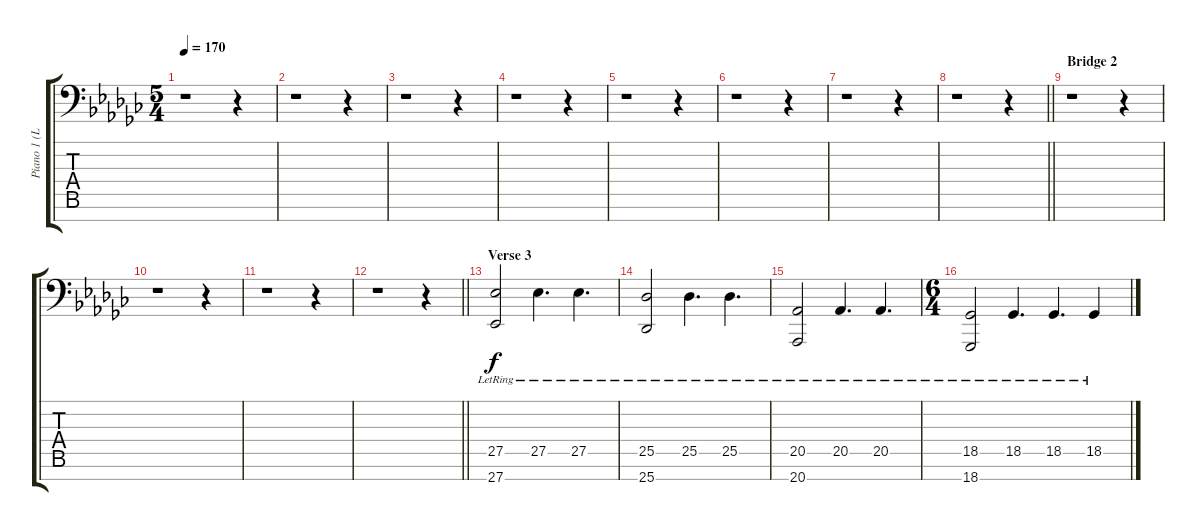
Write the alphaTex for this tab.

\track ("Piano 1 (Left Hand)" "Piano 1 (L") {instrument electricpiano1}
\staff {score tabs}
\tuning (D3 F2 F2 E1 C1 F0 C0) {hide}
\ts (5 4)
\tempo 170
\clef f4
\ks gb
r.1{dy f} r.4 |
r.1 r.4 |
r.1 r.4 |
r.1 r.4 |
r.1 r.4 |
r.1 r.4 |
r.1 r.4 |
\barLineRight lightlight
r.1 r.4 |
\section ("" "Bridge 2")
r.1 r.4 |
r.1 r.4 |
r.1 r.4 |
\barLineRight lightlight
r.1 r.4 |
\section ("" "Verse 3")
(27.5{lr} 27.7{lr}).2 27.5{lr}.4{d} 27.5{lr}.4{d} |
(25.5{lr} 25.7{lr}).2 25.5{lr}.4{d} 25.5{lr}.4{d} |
(20.5{lr} 20.7{lr}).2 20.5{lr}.4{d} 20.5{lr}.4{d} |
\ts (6 4)
(18.5{lr} 18.7{lr}).2 18.5{lr}.4{d} 18.5{lr}.4{d} 18.5{lr}.4
